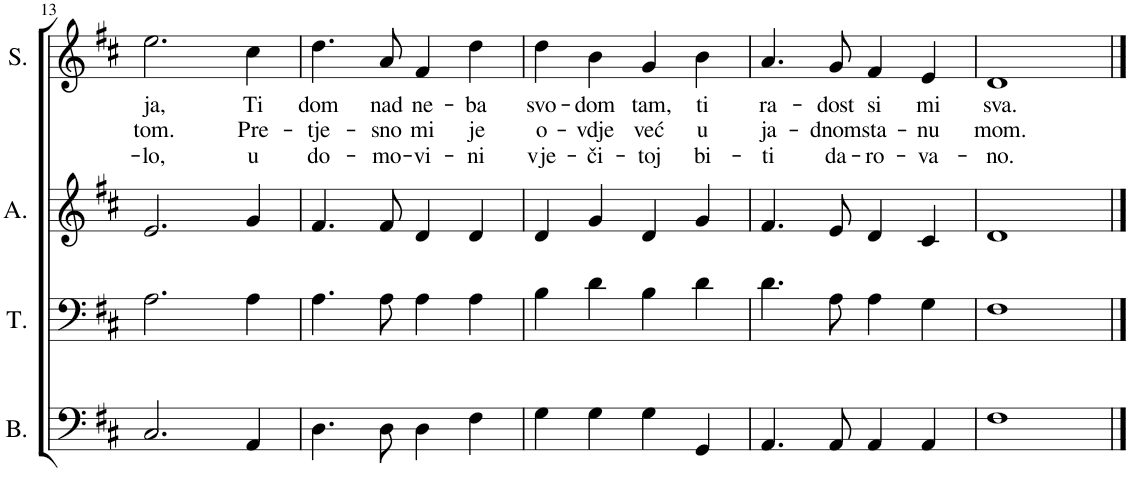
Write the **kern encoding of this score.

**kern	**kern	**kern	**kern	**text	**text	**text
*part4	*part3	*part2	*part1	*part1	*part1	*part1
*staff4	*staff3	*staff2	*staff1	*staff1	*staff1	*staff1
*I"Bass	*I"Tenor	*I"Alto	*I"Soprano	*	*	*
*I'B.	*I'T.	*I'A.	*I'S.	*	*	*
!!LO:PB:g=z
*clefF4	*clefF4	*clefG2	*clefG2	*	*	*
*k[f#c#]	*k[f#c#]	*k[f#c#]	*k[f#c#]	*	*	*
*M4/4	*M4/4	*M4/4	*M4/4	*	*	*
*met(c)	*met(c)	*met(c)	*met(c)	*	*	*
=13	=13	=13	=13	=13	=13	=13
!	!	!	!	!LO:LY:b	!LO:LY:b	!LO:LY:b
2.C#/	2.A\	2.e/	2.ee\	ja,	tom.	-lo,
!	!	!	!	!LO:LY:b	!LO:LY:b	!LO:LY:b
4AA/	4A\	4g/	4cc#\	Ti	Pre-	u
=14	=14	=14	=14	=14	=14	=14
!	!	!	!	!LO:LY:b	!LO:LY:b	!LO:LY:b
4.D\	4.A\	4.f#/	4.dd\	dom	-tje-	do-
!	!	!	!	!LO:LY:b	!LO:LY:b	!LO:LY:b
8D\	8A\	8f#/	8a/	nad	-sno	-mo-
!	!	!	!	!LO:LY:b	!LO:LY:b	!LO:LY:b
4D\	4A\	4d/	4f#/	ne-	mi	-vi-
!	!	!	!	!LO:LY:b	!LO:LY:b	!LO:LY:b
4F#\	4A\	4d/	4dd\	-ba	je	-ni
=15	=15	=15	=15	=15	=15	=15
!	!	!	!	!LO:LY:b	!LO:LY:b	!LO:LY:b
4G\	4B\	4d/	4dd\	svo-	o-	vje-
!	!	!	!	!LO:LY:b	!LO:LY:b	!LO:LY:b
4G\	4d\	4g/	4b\	-dom	-vdje	-či-
!	!	!	!	!LO:LY:b	!LO:LY:b	!LO:LY:b
4G\	4B\	4d/	4g/	tam,	već	-toj
!	!	!	!	!LO:LY:b	!LO:LY:b	!LO:LY:b
4GG/	4d\	4g/	4b\	ti	u	bi-
=16	=16	=16	=16	=16	=16	=16
!	!	!	!	!LO:LY:b	!LO:LY:b	!LO:LY:b
4.AA/	4.d\	4.f#/	4.a/	ra-	ja-	-ti
!	!	!	!	!LO:LY:b	!LO:LY:b	!LO:LY:b
8AA/	8A\	8e/	8g/	-dost	-dnom	da-
!	!	!	!	!LO:LY:b	!LO:LY:b	!LO:LY:b
4AA/	4A\	4d/	4f#/	si	sta-	-ro-
!	!	!	!	!LO:LY:b	!LO:LY:b	!LO:LY:b
4AA/	4G\	4c#/	4e/	mi	-nu	-va-
=17	=17	=17	=17	=17	=17	=17
!	!	!	!	!LO:LY:b	!LO:LY:b	!LO:LY:b
1F#	1F#	1d	1d	sva.	mom.	-no.
==	==	==	==	==	==	==
*-	*-	*-	*-	*-	*-	*-
